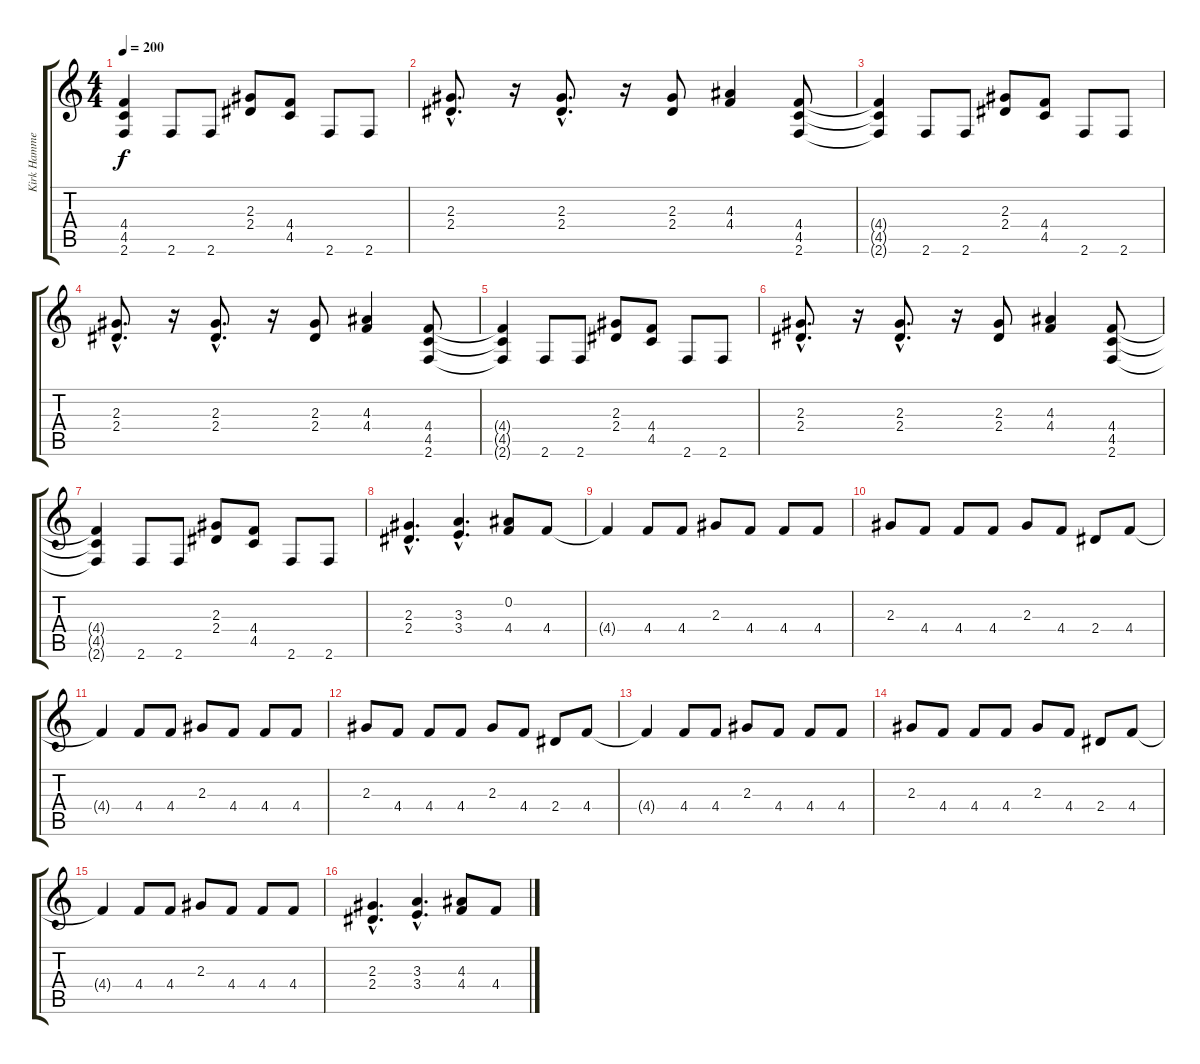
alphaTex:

\track ("Kirk Hammett" "Kirk Hamme") {instrument distortionguitar}
\staff {score tabs}
\tuning (Eb4 Bb3 Gb3 Db3 Ab2 Eb2) {hide}
\ts (4 4)
\tempo 200
\clef g2
\ks c
(4.4{t} 4.5{t} 2.6{t}).4{dy f} 2.6.8 2.6.8 (2.3 2.4).8 (4.4 4.5).8 2.6.8 2.6.8 |
(2.3{hac} 2.4{hac}).8{d} r.16 (2.3{hac} 2.4{hac}).8{d} r.16 (2.3 2.4).8 (4.3 4.4).4 (4.4 4.5 2.6).8 |
(4.4{t} 4.5{t} 2.6{t}).4 2.6.8 2.6.8 (2.3 2.4).8 (4.4 4.5).8 2.6.8 2.6.8 |
(2.3{hac} 2.4{hac}).8{d} r.16 (2.3{hac} 2.4{hac}).8{d} r.16 (2.3 2.4).8 (4.3 4.4).4 (4.4 4.5 2.6).8 |
(4.4{t} 4.5{t} 2.6{t}).4 2.6.8 2.6.8 (2.3 2.4).8 (4.4 4.5).8 2.6.8 2.6.8 |
(2.3{hac} 2.4{hac}).8{d} r.16 (2.3{hac} 2.4{hac}).8{d} r.16 (2.3 2.4).8 (4.3 4.4).4 (4.4 4.5 2.6).8 |
(4.4{t} 4.5{t} 2.6{t}).4 2.6.8 2.6.8 (2.3 2.4).8 (4.4 4.5).8 2.6.8 2.6.8 |
(2.3{hac} 2.4{hac}).4{d} (3.3{hac} 3.4{hac}).4{d} (0.2 4.4).8 4.4.8 |
4.4{t}.4 4.4.8 4.4.8 2.3.8 4.4.8 4.4.8 4.4.8 |
2.3.8 4.4.8 4.4.8 4.4.8 2.3.8 4.4.8 2.4.8 4.4.8 |
4.4{t}.4 4.4.8 4.4.8 2.3.8 4.4.8 4.4.8 4.4.8 |
2.3.8 4.4.8 4.4.8 4.4.8 2.3.8 4.4.8 2.4.8 4.4.8 |
4.4{t}.4 4.4.8 4.4.8 2.3.8 4.4.8 4.4.8 4.4.8 |
2.3.8 4.4.8 4.4.8 4.4.8 2.3.8 4.4.8 2.4.8 4.4.8 |
4.4{t}.4 4.4.8 4.4.8 2.3.8 4.4.8 4.4.8 4.4.8 |
(2.3{hac} 2.4{hac}).4{d} (3.3{hac} 3.4{hac}).4{d} (4.3 4.4).8 4.4.8
